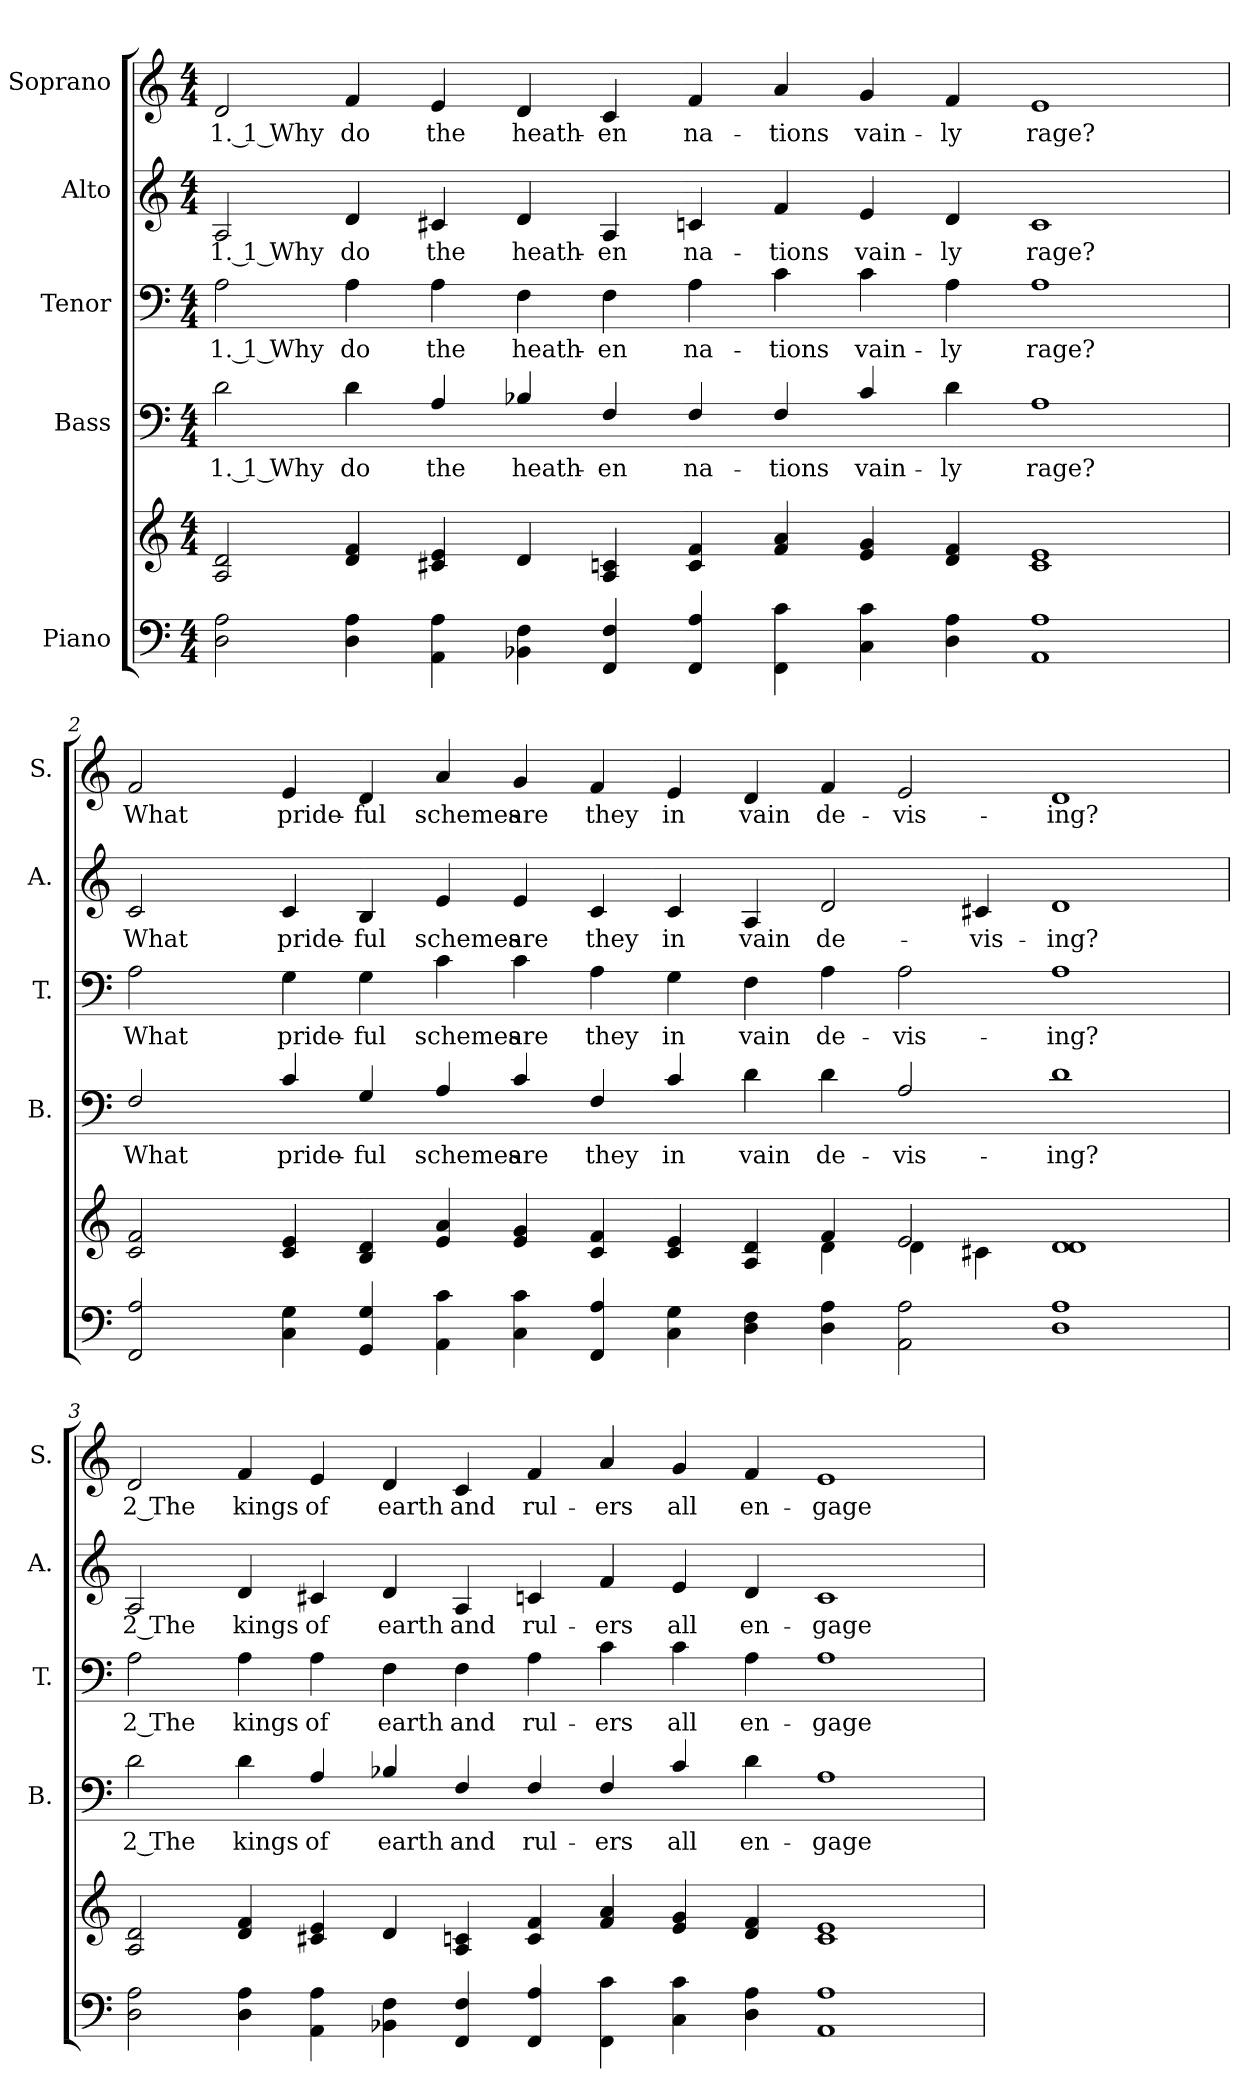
**kern	**kern	**kern	**text	**kern	**text	**kern	**text	**kern	**text
*part5	*part5	*part4	*part4	*part3	*part3	*part2	*part2	*part1	*part1
*staff6	*staff5	*staff4	*staff4	*staff3	*staff3	*staff2	*staff2	*staff1	*staff1
*I"Piano	*	*I"Bass	*	*I"Tenor	*	*I"Alto	*	*I"Soprano	*
*	*	*I'B.	*	*I'T.	*	*I'A.	*	*I'S.	*
!!LO:PB:g=z
*clefF4	*clefG2	*clefF4	*	*clefF4	*	*clefG2	*	*clefG2	*
*	*	*ITrd7c12	*	*	*	*	*	*	*
*k[]	*k[]	*k[]	*	*k[]	*	*k[]	*	*k[]	*
*C:	*C:	*C:	*	*C:	*	*C:	*	*C:	*
*M4/4	*M4/4	*M4/4	*	*M4/4	*	*M4/4	*	*M4/4	*
*MM180	*MM180	*MM180	*	*MM180	*	*MM180	*	*MM180	*
=1	=1	=1	=1	=1	=1	=1	=1	=1	=1
!	!	!	!LO:LY:b:color=#000000	!	!	!	!	!	!
!	!	!	!	!	!LO:LY:b:color=#000000	!	!	!	!
!	!	!	!	!	!	!	!LO:LY:b:color=#000000	!	!
!	!	!	!	!	!	!	!	!	!LO:LY:b:color=#000000
2Di\ 2Ai	2Ai/ 2di	2Di\	1. 1 Why	2Ai\	1. 1 Why	2Ai/	1. 1 Why	2di/	1. 1 Why
!	!	!	!LO:LY:b:color=#000000	!	!	!	!	!	!
!	!	!	!	!	!LO:LY:b:color=#000000	!	!	!	!
!	!	!	!	!	!	!	!LO:LY:b:color=#000000	!	!
!	!	!	!	!	!	!	!	!	!LO:LY:b:color=#000000
4Di\ 4Ai	4di/ 4fi	4Di\	do	4Ai\	do	4di/	do	4fi/	do
!	!	!	!LO:LY:b:color=#000000	!	!	!	!	!	!
!	!	!	!	!	!LO:LY:b:color=#000000	!	!	!	!
!	!	!	!	!	!	!	!LO:LY:b:color=#000000	!	!
!	!	!	!	!	!	!	!	!	!LO:LY:b:color=#000000
4AAi\ 4Ai	4c#Xi/ 4ei	4AAi/	the	4Ai\	the	4c#Xi/	the	4ei/	the
!	!	!	!LO:LY:b:color=#000000	!	!	!	!	!	!
!	!	!	!	!	!LO:LY:b:color=#000000	!	!	!	!
!	!	!	!	!	!	!	!LO:LY:b:color=#000000	!	!
!	!	!	!	!	!	!	!	!	!LO:LY:b:color=#000000
4BB-Xi\ 4Fi	4di/	4BB-Xi/	heath-	4Fi\	heath-	4di/	heath-	4di/	heath-
!	!	!	!LO:LY:b:color=#000000	!	!	!	!	!	!
!	!	!	!	!	!LO:LY:b:color=#000000	!	!	!	!
!	!	!	!	!	!	!	!LO:LY:b:color=#000000	!	!
!	!	!	!	!	!	!	!	!	!LO:LY:b:color=#000000
4FFi/ 4Fi	4Ai/ 4cni	4FFi/	-en	4Fi\	-en	4Ai/	-en	4ci/	-en
!	!	!	!LO:LY:b:color=#000000	!	!	!	!	!	!
!	!	!	!	!	!LO:LY:b:color=#000000	!	!	!	!
!	!	!	!	!	!	!	!LO:LY:b:color=#000000	!	!
!	!	!	!	!	!	!	!	!	!LO:LY:b:color=#000000
4FFi/ 4Ai	4ci/ 4fi	4FFi/	na-	4Ai\	na-	4cni/	na-	4fi/	na-
!	!	!	!LO:LY:b:color=#000000	!	!	!	!	!	!
!	!	!	!	!	!LO:LY:b:color=#000000	!	!	!	!
!	!	!	!	!	!	!	!LO:LY:b:color=#000000	!	!
!	!	!	!	!	!	!	!	!	!LO:LY:b:color=#000000
4FFi\ 4ci	4fi/ 4ai	4FFi/	-tions	4ci\	-tions	4fi/	-tions	4ai/	-tions
!	!	!	!LO:LY:b:color=#000000	!	!	!	!	!	!
!	!	!	!	!	!LO:LY:b:color=#000000	!	!	!	!
!	!	!	!	!	!	!	!LO:LY:b:color=#000000	!	!
!	!	!	!	!	!	!	!	!	!LO:LY:b:color=#000000
4Ci\ 4ci	4ei/ 4gi	4Ci/	vain-	4ci\	vain-	4ei/	vain-	4gi/	vain-
!	!	!	!LO:LY:b:color=#000000	!	!	!	!	!	!
!	!	!	!	!	!LO:LY:b:color=#000000	!	!	!	!
!	!	!	!	!	!	!	!LO:LY:b:color=#000000	!	!
!	!	!	!	!	!	!	!	!	!LO:LY:b:color=#000000
4Di\ 4Ai	4di/ 4fi	4Di\	-ly	4Ai\	-ly	4di/	-ly	4fi/	-ly
!	!	!	!LO:LY:b:color=#000000	!	!	!	!	!	!
!	!	!	!	!	!LO:LY:b:color=#000000	!	!	!	!
!	!	!	!	!	!	!	!LO:LY:b:color=#000000	!	!
!	!	!	!	!	!	!	!	!	!LO:LY:b:color=#000000
1AAi 1Ai	1ci 1ei	1AAi	rage?	1Ai	rage?	1ci	rage?	1ei	rage?
=2	=2	=2	=2	=2	=2	=2	=2	=2	=2
*	*^	*	*	*	*	*	*	*	*
!	!	!	!	!LO:LY:b:color=#000000	!	!	!	!	!	!
!	!	!	!	!	!	!LO:LY:b:color=#000000	!	!	!	!
!	!	!	!	!	!	!	!	!LO:LY:b:color=#000000	!	!
!	!	!	!	!	!	!	!	!	!	!LO:LY:b:color=#000000
2FFi/ 2Ai	2ci/ 2fi	4ryy	2FFi/	What	2Ai\	What	2ci/	What	2fi/	What
*	*v	*v	*	*	*	*	*	*	*	*
*	*^	*	*	*	*	*	*	*	*
!	!	!	!	!LO:LY:b:color=#000000	!	!	!	!	!	!
*	*v	*v	*	*	*	*	*	*	*	*
*	*^	*	*	*	*	*	*	*	*
!	!	!	!	!	!	!LO:LY:b:color=#000000	!	!	!	!
*	*v	*v	*	*	*	*	*	*	*	*
*	*^	*	*	*	*	*	*	*	*
!	!	!	!	!	!	!	!	!LO:LY:b:color=#000000	!	!
*	*v	*v	*	*	*	*	*	*	*	*
*	*^	*	*	*	*	*	*	*	*
!	!	!	!	!	!	!	!	!	!	!LO:LY:b:color=#000000
*	*v	*v	*	*	*	*	*	*	*	*
4Ci\ 4Gi	4ci/ 4ei	4Ci/	pride-	4Gi\	pride-	4ci/	pride-	4ei/	pride-
!	!	!	!LO:LY:b:color=#000000	!	!	!	!	!	!
!	!	!	!	!	!LO:LY:b:color=#000000	!	!	!	!
!	!	!	!	!	!	!	!LO:LY:b:color=#000000	!	!
!	!	!	!	!	!	!	!	!	!LO:LY:b:color=#000000
4GGi/ 4Gi	4Bi/ 4di	4GGi/	-ful	4Gi\	-ful	4Bi/	-ful	4di/	-ful
!	!	!	!LO:LY:b:color=#000000	!	!	!	!	!	!
!	!	!	!	!	!LO:LY:b:color=#000000	!	!	!	!
!	!	!	!	!	!	!	!LO:LY:b:color=#000000	!	!
!	!	!	!	!	!	!	!	!	!LO:LY:b:color=#000000
4AAi\ 4ci	4ei/ 4ai	4AAi/	schemes	4ci\	schemes	4ei/	schemes	4ai/	schemes
!	!	!	!LO:LY:b:color=#000000	!	!	!	!	!	!
!	!	!	!	!	!LO:LY:b:color=#000000	!	!	!	!
!	!	!	!	!	!	!	!LO:LY:b:color=#000000	!	!
!	!	!	!	!	!	!	!	!	!LO:LY:b:color=#000000
4Ci\ 4ci	4ei/ 4gi	4Ci/	are	4ci\	are	4ei/	are	4gi/	are
!	!	!	!LO:LY:b:color=#000000	!	!	!	!	!	!
!	!	!	!	!	!LO:LY:b:color=#000000	!	!	!	!
!	!	!	!	!	!	!	!LO:LY:b:color=#000000	!	!
!	!	!	!	!	!	!	!	!	!LO:LY:b:color=#000000
4FFi/ 4Ai	4ci/ 4fi	4FFi/	they	4Ai\	they	4ci/	they	4fi/	they
!	!	!	!LO:LY:b:color=#000000	!	!	!	!	!	!
!	!	!	!	!	!LO:LY:b:color=#000000	!	!	!	!
!	!	!	!	!	!	!	!LO:LY:b:color=#000000	!	!
!	!	!	!	!	!	!	!	!	!LO:LY:b:color=#000000
4Ci\ 4Gi	4ci/ 4ei	4Ci/	in	4Gi\	in	4ci/	in	4ei/	in
!	!	!	!LO:LY:b:color=#000000	!	!	!	!	!	!
!	!	!	!	!	!LO:LY:b:color=#000000	!	!	!	!
!	!	!	!	!	!	!	!LO:LY:b:color=#000000	!	!
!	!	!	!	!	!	!	!	!	!LO:LY:b:color=#000000
4Di\ 4Fi	4Ai/ 4di	4Di\	vain	4Fi\	vain	4Ai/	vain	4di/	vain
*	*^	*	*	*	*	*	*	*	*
!	!	!	!	!LO:LY:b:color=#000000	!	!	!	!	!	!
!	!	!	!	!	!	!LO:LY:b:color=#000000	!	!	!	!
!	!	!	!	!	!	!	!	!LO:LY:b:color=#000000	!	!
!	!	!	!	!	!	!	!	!	!	!LO:LY:b:color=#000000
4Di\ 4Ai	4fi/	4di\	4Di\	de-	4Ai\	de-	2di/	de-	4fi/	de-
!	!	!	!	!LO:LY:b:color=#000000	!	!	!	!	!	!
!	!	!	!	!	!	!LO:LY:b:color=#000000	!	!	!	!
!	!	!	!	!	!	!	!	!	!	!LO:LY:b:color=#000000
2AAi\ 2Ai	2ei/	4di\	2AAi/	-vis-	2Ai\	-vis-	.	.	2ei/	-vis-
!	!	!	!	!	!	!	!	!LO:LY:b:color=#000000	!	!
.	.	4c#Xi\	.	.	.	.	4c#Xi/	-vis-	.	.
!	!	!	!	!LO:LY:b:color=#000000	!	!	!	!	!	!
!	!	!	!	!	!	!LO:LY:b:color=#000000	!	!	!	!
!	!	!	!	!	!	!	!	!LO:LY:b:color=#000000	!	!
!	!	!	!	!	!	!	!	!	!	!LO:LY:b:color=#000000
1Di 1Ai	1di 1di	1ryy	1Di	-ing?	1Ai	-ing?	1di	-ing?	1di	-ing?
*	*v	*v	*	*	*	*	*	*	*	*
!!LO:PB:g=z
=3	=3	=3	=3	=3	=3	=3	=3	=3	=3
*	*^	*	*	*	*	*	*	*	*
!	!	!	!	!LO:LY:b:color=#000000	!	!	!	!	!	!
*	*v	*v	*	*	*	*	*	*	*	*
*	*^	*	*	*	*	*	*	*	*
!	!	!	!	!	!	!LO:LY:b:color=#000000	!	!	!	!
*	*v	*v	*	*	*	*	*	*	*	*
*	*^	*	*	*	*	*	*	*	*
!	!	!	!	!	!	!	!	!LO:LY:b:color=#000000	!	!
*	*v	*v	*	*	*	*	*	*	*	*
*	*^	*	*	*	*	*	*	*	*
!	!	!	!	!	!	!	!	!	!	!LO:LY:b:color=#000000
*	*v	*v	*	*	*	*	*	*	*	*
2Di\ 2Ai	2Ai/ 2di	2Di\	2 The	2Ai\	2 The	2Ai/	2 The	2di/	2 The
!	!	!	!LO:LY:b:color=#000000	!	!	!	!	!	!
!	!	!	!	!	!LO:LY:b:color=#000000	!	!	!	!
!	!	!	!	!	!	!	!LO:LY:b:color=#000000	!	!
!	!	!	!	!	!	!	!	!	!LO:LY:b:color=#000000
4Di\ 4Ai	4di/ 4fi	4Di\	kings	4Ai\	kings	4di/	kings	4fi/	kings
!	!	!	!LO:LY:b:color=#000000	!	!	!	!	!	!
!	!	!	!	!	!LO:LY:b:color=#000000	!	!	!	!
!	!	!	!	!	!	!	!LO:LY:b:color=#000000	!	!
!	!	!	!	!	!	!	!	!	!LO:LY:b:color=#000000
4AAi\ 4Ai	4c#Xi/ 4ei	4AAi/	of	4Ai\	of	4c#Xi/	of	4ei/	of
!	!	!	!LO:LY:b:color=#000000	!	!	!	!	!	!
!	!	!	!	!	!LO:LY:b:color=#000000	!	!	!	!
!	!	!	!	!	!	!	!LO:LY:b:color=#000000	!	!
!	!	!	!	!	!	!	!	!	!LO:LY:b:color=#000000
4BB-Xi\ 4Fi	4di/	4BB-Xi/	earth	4Fi\	earth	4di/	earth	4di/	earth
!	!	!	!LO:LY:b:color=#000000	!	!	!	!	!	!
!	!	!	!	!	!LO:LY:b:color=#000000	!	!	!	!
!	!	!	!	!	!	!	!LO:LY:b:color=#000000	!	!
!	!	!	!	!	!	!	!	!	!LO:LY:b:color=#000000
4FFi/ 4Fi	4Ai/ 4cni	4FFi/	and	4Fi\	and	4Ai/	and	4ci/	and
!	!	!	!LO:LY:b:color=#000000	!	!	!	!	!	!
!	!	!	!	!	!LO:LY:b:color=#000000	!	!	!	!
!	!	!	!	!	!	!	!LO:LY:b:color=#000000	!	!
!	!	!	!	!	!	!	!	!	!LO:LY:b:color=#000000
4FFi/ 4Ai	4ci/ 4fi	4FFi/	rul-	4Ai\	rul-	4cni/	rul-	4fi/	rul-
!	!	!	!LO:LY:b:color=#000000	!	!	!	!	!	!
!	!	!	!	!	!LO:LY:b:color=#000000	!	!	!	!
!	!	!	!	!	!	!	!LO:LY:b:color=#000000	!	!
!	!	!	!	!	!	!	!	!	!LO:LY:b:color=#000000
4FFi\ 4ci	4fi/ 4ai	4FFi/	-ers	4ci\	-ers	4fi/	-ers	4ai/	-ers
!	!	!	!LO:LY:b:color=#000000	!	!	!	!	!	!
!	!	!	!	!	!LO:LY:b:color=#000000	!	!	!	!
!	!	!	!	!	!	!	!LO:LY:b:color=#000000	!	!
!	!	!	!	!	!	!	!	!	!LO:LY:b:color=#000000
4Ci\ 4ci	4ei/ 4gi	4Ci/	all	4ci\	all	4ei/	all	4gi/	all
!	!	!	!LO:LY:b:color=#000000	!	!	!	!	!	!
!	!	!	!	!	!LO:LY:b:color=#000000	!	!	!	!
!	!	!	!	!	!	!	!LO:LY:b:color=#000000	!	!
!	!	!	!	!	!	!	!	!	!LO:LY:b:color=#000000
4Di\ 4Ai	4di/ 4fi	4Di\	en-	4Ai\	en-	4di/	en-	4fi/	en-
!	!	!	!LO:LY:b:color=#000000	!	!	!	!	!	!
!	!	!	!	!	!LO:LY:b:color=#000000	!	!	!	!
!	!	!	!	!	!	!	!LO:LY:b:color=#000000	!	!
!	!	!	!	!	!	!	!	!	!LO:LY:b:color=#000000
1AAi 1Ai	1ci 1ei	1AAi	-gage	1Ai	-gage	1ci	-gage	1ei	-gage
=	=	=	=	=	=	=	=	=	=
*-	*-	*-	*-	*-	*-	*-	*-	*-	*-
